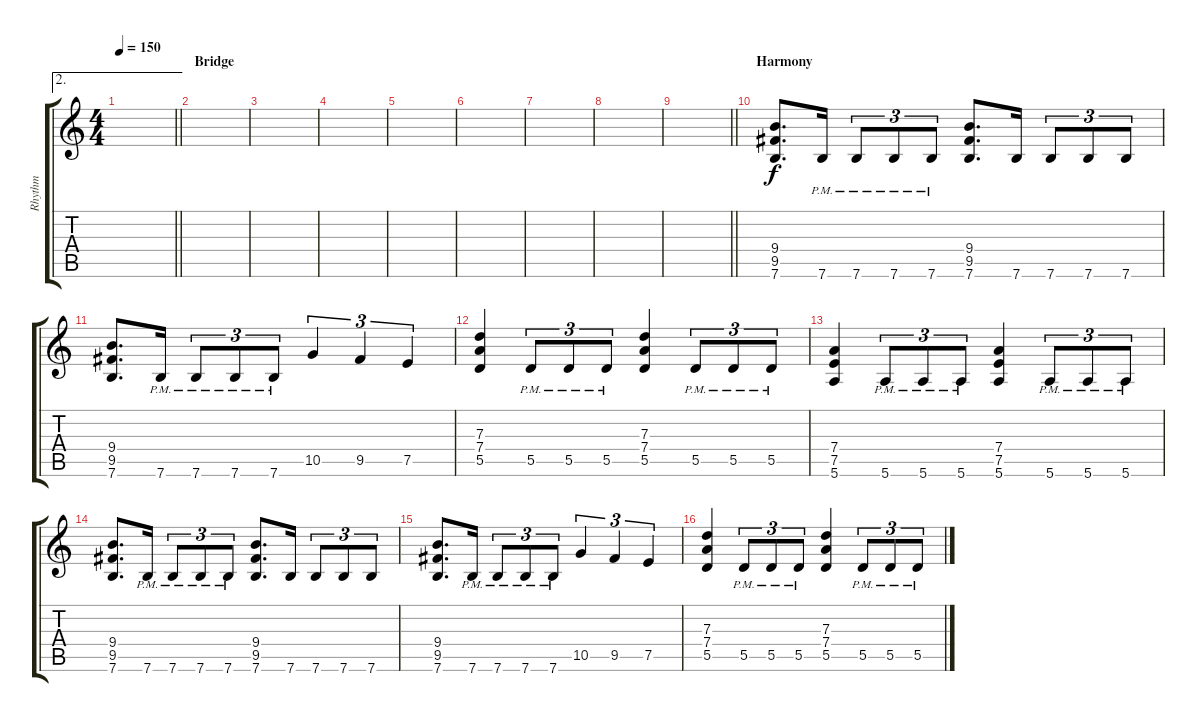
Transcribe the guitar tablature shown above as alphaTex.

\track ("Rhythm" "Rhythm") {instrument distortionguitar}
\staff {score tabs}
\tuning (E4 B3 G3 D3 A2 E2) {hide}
\ae 2
\ts (4 4)
\tempo 150
\clef g2
\barLineRight lightlight
\ks c
|
\section ("" "Bridge")
|
|
|
|
|
|
|
\barLineRight lightlight
|
\section ("" "Harmony")
(9.4 9.5 7.6).8{d} 7.6{pm}.16 7.6{pm}.8{tu (3 2)} 7.6{pm}.8{tu (3 2)} 7.6{pm}.8{tu (3 2)} (9.4 9.5 7.6).8{d} 7.6.16 7.6.8{tu (3 2)} 7.6.8{tu (3 2)} 7.6.8{tu (3 2)} |
(9.4 9.5 7.6).8{d} 7.6{pm}.16 7.6{pm}.8{tu (3 2)} 7.6{pm}.8{tu (3 2)} 7.6{pm}.8{tu (3 2)} 10.5.4{tu (3 2)} 9.5.4{tu (3 2)} 7.5.4{tu (3 2)} |
(7.3 7.4 5.5).4 5.5{pm}.8{tu (3 2)} 5.5{pm}.8{tu (3 2)} 5.5{pm}.8{tu (3 2)} (7.3 7.4 5.5).4 5.5{pm}.8{tu (3 2)} 5.5{pm}.8{tu (3 2)} 5.5{pm}.8{tu (3 2)} |
(7.4 7.5 5.6).4 5.6{pm}.8{tu (3 2)} 5.6{pm}.8{tu (3 2)} 5.6{pm}.8{tu (3 2)} (7.4 7.5 5.6).4 5.6{pm}.8{tu (3 2)} 5.6{pm}.8{tu (3 2)} 5.6{pm}.8{tu (3 2)} |
(9.4 9.5 7.6).8{d} 7.6{pm}.16 7.6{pm}.8{tu (3 2)} 7.6{pm}.8{tu (3 2)} 7.6{pm}.8{tu (3 2)} (9.4 9.5 7.6).8{d} 7.6.16 7.6.8{tu (3 2)} 7.6.8{tu (3 2)} 7.6.8{tu (3 2)} |
(9.4 9.5 7.6).8{d} 7.6{pm}.16 7.6{pm}.8{tu (3 2)} 7.6{pm}.8{tu (3 2)} 7.6{pm}.8{tu (3 2)} 10.5.4{tu (3 2)} 9.5.4{tu (3 2)} 7.5.4{tu (3 2)} |
(7.3 7.4 5.5).4 5.5{pm}.8{tu (3 2)} 5.5{pm}.8{tu (3 2)} 5.5{pm}.8{tu (3 2)} (7.3 7.4 5.5).4 5.5{pm}.8{tu (3 2)} 5.5{pm}.8{tu (3 2)} 5.5{pm}.8{tu (3 2)}
